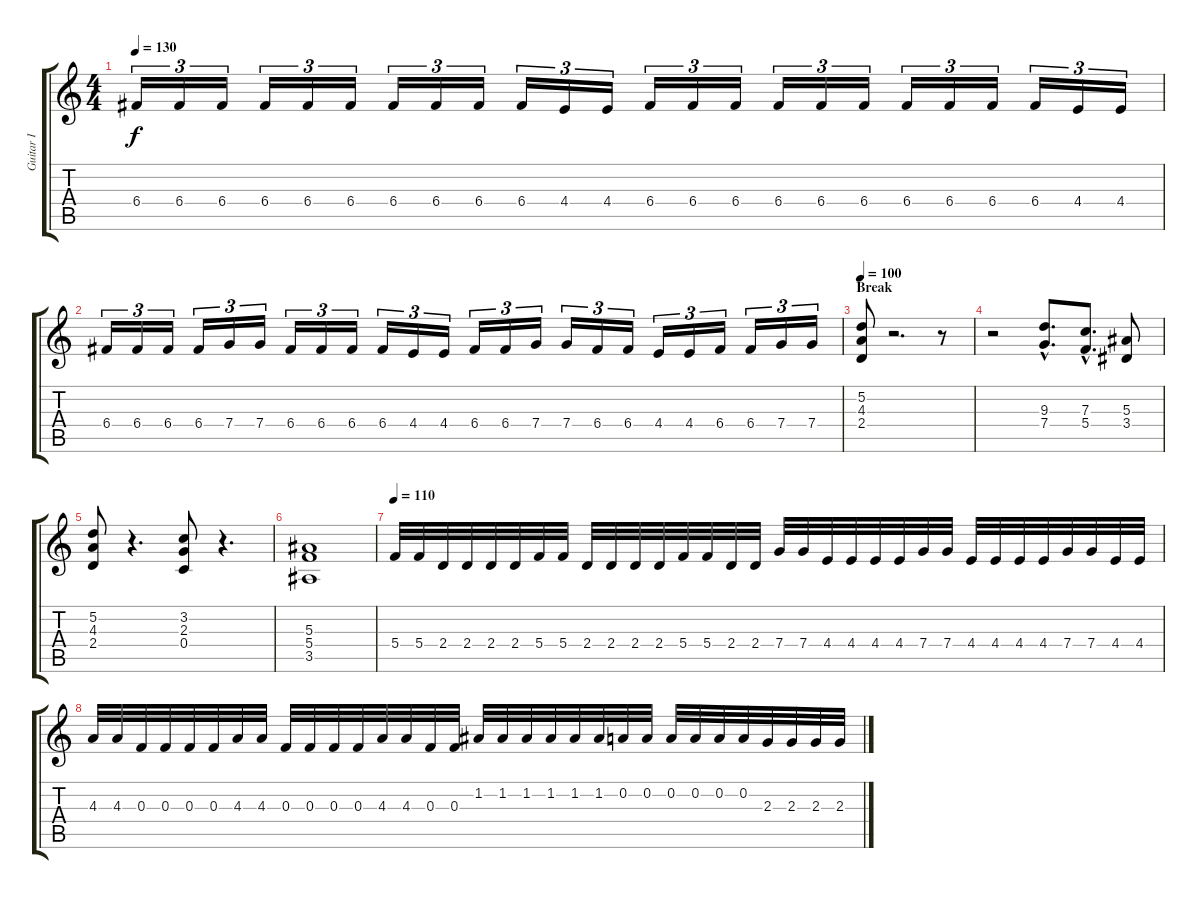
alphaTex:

\track ("Guitar I" "Guitar I") {instrument distortionguitar}
\staff {score tabs}
\tuning (D4 A3 F3 C3 G2 D2) {hide}
\ts (4 4)
\tempo 130
\clef g2
\ks c
6.4.16{tu (3 2) dy f} 6.4.16{tu (3 2)} 6.4.16{tu (3 2)} 6.4.16{tu (3 2)} 6.4.16{tu (3 2)} 6.4.16{tu (3 2)} 6.4.16{tu (3 2)} 6.4.16{tu (3 2)} 6.4.16{tu (3 2)} 6.4.16{tu (3 2)} 4.4.16{tu (3 2)} 4.4.16{tu (3 2)} 6.4.16{tu (3 2)} 6.4.16{tu (3 2)} 6.4.16{tu (3 2)} 6.4.16{tu (3 2)} 6.4.16{tu (3 2)} 6.4.16{tu (3 2)} 6.4.16{tu (3 2)} 6.4.16{tu (3 2)} 6.4.16{tu (3 2)} 6.4.16{tu (3 2)} 4.4.16{tu (3 2)} 4.4.16{tu (3 2)} |
6.4.16{tu (3 2)} 6.4.16{tu (3 2)} 6.4.16{tu (3 2)} 6.4.16{tu (3 2)} 7.4.16{tu (3 2)} 7.4.16{tu (3 2)} 6.4.16{tu (3 2)} 6.4.16{tu (3 2)} 6.4.16{tu (3 2)} 6.4.16{tu (3 2)} 4.4.16{tu (3 2)} 4.4.16{tu (3 2)} 6.4.16{tu (3 2)} 6.4.16{tu (3 2)} 7.4.16{tu (3 2)} 7.4.16{tu (3 2)} 6.4.16{tu (3 2)} 6.4.16{tu (3 2)} 4.4.16{tu (3 2)} 4.4.16{tu (3 2)} 6.4.16{tu (3 2)} 6.4.16{tu (3 2)} 7.4.16{tu (3 2)} 7.4.16{tu (3 2)} |
\section ("" "Break")
\tempo 100
(5.2 4.3 2.4).8 r.2{d} r.8 |
r.2 (9.3{hac} 7.4{hac}).8{d} (7.3{hac} 5.4{hac}).8{d} (5.3 3.4).8 |
(5.2 4.3 2.4).8 r.4{d} (3.2 2.3 0.4).8 r.4{d} |
(5.3 5.4 3.5).1 |
\tempo 110
5.4.32 5.4.32 2.4.32 2.4.32 2.4.32 2.4.32 5.4.32 5.4.32 2.4.32 2.4.32 2.4.32 2.4.32 5.4.32 5.4.32 2.4.32 2.4.32 7.4.32 7.4.32 4.4.32 4.4.32 4.4.32 4.4.32 7.4.32 7.4.32 4.4.32 4.4.32 4.4.32 4.4.32 7.4.32 7.4.32 4.4.32 4.4.32 |
4.3.32 4.3.32 0.3.32 0.3.32 0.3.32 0.3.32 4.3.32 4.3.32 0.3.32 0.3.32 0.3.32 0.3.32 4.3.32 4.3.32 0.3.32 0.3.32 1.2.32 1.2.32 1.2.32 1.2.32 1.2.32 1.2.32 0.2.32 0.2.32 0.2.32 0.2.32 0.2.32 0.2.32 2.3.32 2.3.32 2.3.32 2.3.32
